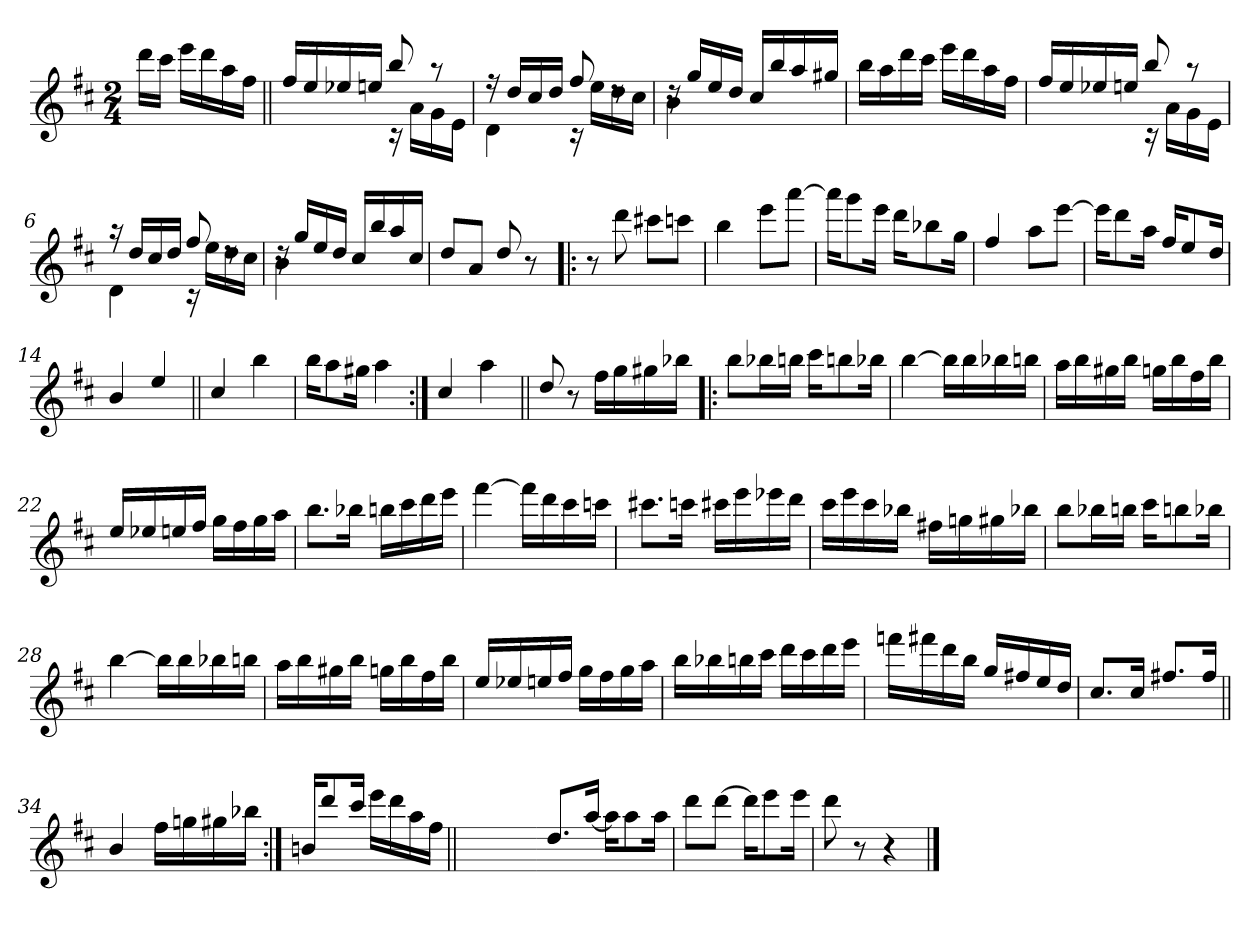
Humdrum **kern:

**kern
*part1
*staff1
*clefG2
*k[f#c#]
*D:
*M2/4
=
16ddd\LL
16ccc#\JJ
16eee\LL
16ddd\
16aa\
16ff#\JJ
=1||
*^
16ff#/LL	4ryy
16ee/	.
16ee-X/	.
16een/JJ	.
8bb/	16rc
.	16a\LL
8rgg	16g\
.	16e\JJ
=2	=2
16rff	4d\
16dd/LL	.
16cc#/	.
16dd/JJ	.
8ff#/	16rc
.	16ee\LL
8rdd	16dd\
.	16cc#\JJ
=3	=3
16rdd	4b\
16gg/LL	.
16ee/	.
16dd/JJ	.
16cc#/LL	4ryy
16bb/	.
16aa/	.
16gg#X/JJ	.
*v	*v
!!LO:LB:g=z
=4
16bb\LL
16aa\
16ddd\
16ccc#\JJ
16eee\LL
16ddd\
16aa\
16ff#\JJ
=5
*^
16ff#/LL	4ryy
16ee/	.
16ee-X/	.
16een/JJ	.
8bb/	16rc
.	16a\LL
8rgg	16g\
.	16e\JJ
=6	=6
16rgg	4d\
16dd/LL	.
16cc#/	.
16dd/JJ	.
8ff#/	16rB
.	16ee\LL
8rdd	16dd\
.	16cc#\JJ
=7	=7
16rdd	4b\
16gg/LL	.
16ee/	.
16dd/JJ	.
16cc#/LL	4ryy
16bb/	.
16aa/	.
16cc#/JJ	.
*v	*v
!!LO:LB:g=z
=8
8dd/L
8a/J
8dd/
8r
=9!|:
8r
8ddd\
8ccc#X\L
8cccn\J
=10
4bb\
8eee\L
[8aaa\J
=11
16aaa\KL]
8ggg\
16eee\Jk
16ddd\KL
8bb-X\
16gg\Jk
=12
4ff#/
8aa\L
[8eee\J
!!LO:LB:g=z
=13
16eee\KL]
8ddd\
16aa\Jk
16ff#/KL
8ee/
16dd/Jk
=14
4b/
4ee/
=15||
4cc#/
4bb\
=16
16bb\KL
8aa\
16gg#X\Jk
4aa\
=17:|!
4cc#/
4aa\
!!LO:LB:g=z
=18||
8dd/
8r
16ff#\LL
16gg\
16gg#X\
16bb-X\JJ
=19!|:
8bb\L
16bb-X\L
16bbn\JJ
16ccc#\KL
8bbn\
16bb-X\Jk
=20
[4bb\
16bb\LL]
16bb\
16bb-X\
16bbn\JJ
=21
16aa\LL
16bb\
16gg#X\
16bb\JJ
16ggn\LL
16bb\
16ff#\
16bb\JJ
=22
16ee/LL
16ee-X/
16een/
16ff#/JJ
16gg\LL
16ff#\
16gg\
16aa\JJ
!!LO:LB:g=z
=23
8.bb\L
16bb-X\Jk
16bbn\LL
16ccc#\
16ddd\
16eee\JJ
=24
[4fff#\
16fff#\LL]
16ddd\
16ccc#\
16cccn\JJ
=25
8.ccc#X\L
16cccn\Jk
16ccc#X\LL
16eee\
16eee-X\
16ddd\JJ
=26
16ccc#\LL
16eee\
16ccc#\
16bb-X\JJ
16ff#X\LL
16ggn\
16gg#X\
16bb-X\JJ
=27
8bb\L
16bb-X\L
16bbn\JJ
16ccc#\KL
8bbn\
16bb-X\Jk
!!LO:LB:g=z
=28
[4bb\
16bb\LL]
16bb\
16bb-X\
16bbn\JJ
=29
16aa\LL
16bb\
16gg#X\
16bb\JJ
16ggn\LL
16bb\
16ff#\
16bb\JJ
=30
16ee/LL
16ee-X/
16een/
16ff#/JJ
16gg\LL
16ff#\
16gg\
16aa\JJ
=31
16bb\LL
16bb-X\
16bbn\
16ccc#\JJ
16ddd\LL
16ccc#\
16ddd\
16eee\JJ
!!LO:LB:g=z
=32
16fffn\LL
16fff#X\
16ddd\
16bb\JJ
16gg/LL
16ff#X/
16ee/
16dd/JJ
=33
8.cc#/L
16cc#/Jk
8.ff#X/L
16ff#/Jk
=34||
4b/
16ff#\LL
16ggn\
16gg#X\
16bb-X\JJ
=35:|!
16bn/KL
8ddd/
16ccc#/Jk
16eee\LL
16ddd\
16aa\
16ff#\JJ
=35X351||
2ryy
!!LO:LB:g=z
=36-
8.dd/L
[16aa/Jk
16aa\KL]
8aa\
16aa\Jk
=37
8ddd\L
[8ddd\J
16ddd\KL]
8eee\
16eee\Jk
=38
8ddd\
8r
4r
==
*-
